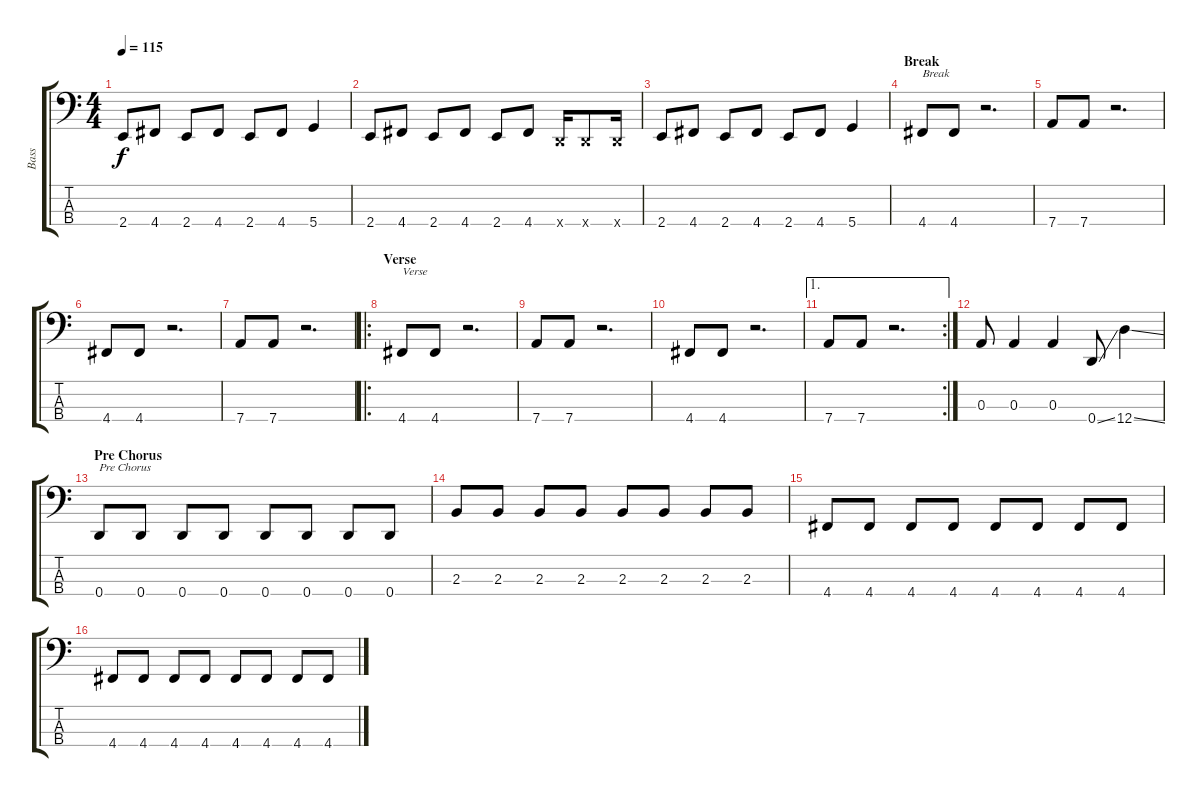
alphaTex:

\track ("Bass" "Bass") {instrument electricbassfinger}
\staff {score tabs}
\tuning (G2 D2 A1 D1) {hide}
\ts (4 4)
\tempo 115
\clef f4
\ks c
2.4.8{dy f} 4.4.8 2.4.8 4.4.8 2.4.8 4.4.8 5.4.4 |
2.4.8 4.4.8 2.4.8 4.4.8 2.4.8 4.4.8 0.4{x}.16 0.4{x}.8 0.4{x}.16 |
2.4.8 4.4.8 2.4.8 4.4.8 2.4.8 4.4.8 5.4.4 |
\section ("" "Break")
4.4.8{txt "Break"} 4.4.8 r.2{d} |
7.4.8 7.4.8 r.2{d} |
4.4.8 4.4.8 r.2{d} |
7.4.8 7.4.8 r.2{d} |
\ro
\section ("" "Verse")
4.4.8{txt "Verse"} 4.4.8 r.2{d} |
7.4.8 7.4.8 r.2{d} |
4.4.8 4.4.8 r.2{d} |
\ae 1
\rc 2
7.4.8 7.4.8 r.2{d} |
0.3.8 0.3.4 0.3.4 0.4{ss}.8 12.4{ss}.4 |
\section ("" "Pre Chorus")
0.4.8{txt "Pre Chorus"} 0.4.8 0.4.8 0.4.8 0.4.8 0.4.8 0.4.8 0.4.8 |
2.3.8 2.3.8 2.3.8 2.3.8 2.3.8 2.3.8 2.3.8 2.3.8 |
4.4.8 4.4.8 4.4.8 4.4.8 4.4.8 4.4.8 4.4.8 4.4.8 |
4.4.8 4.4.8 4.4.8 4.4.8 4.4.8 4.4.8 4.4.8 4.4.8
